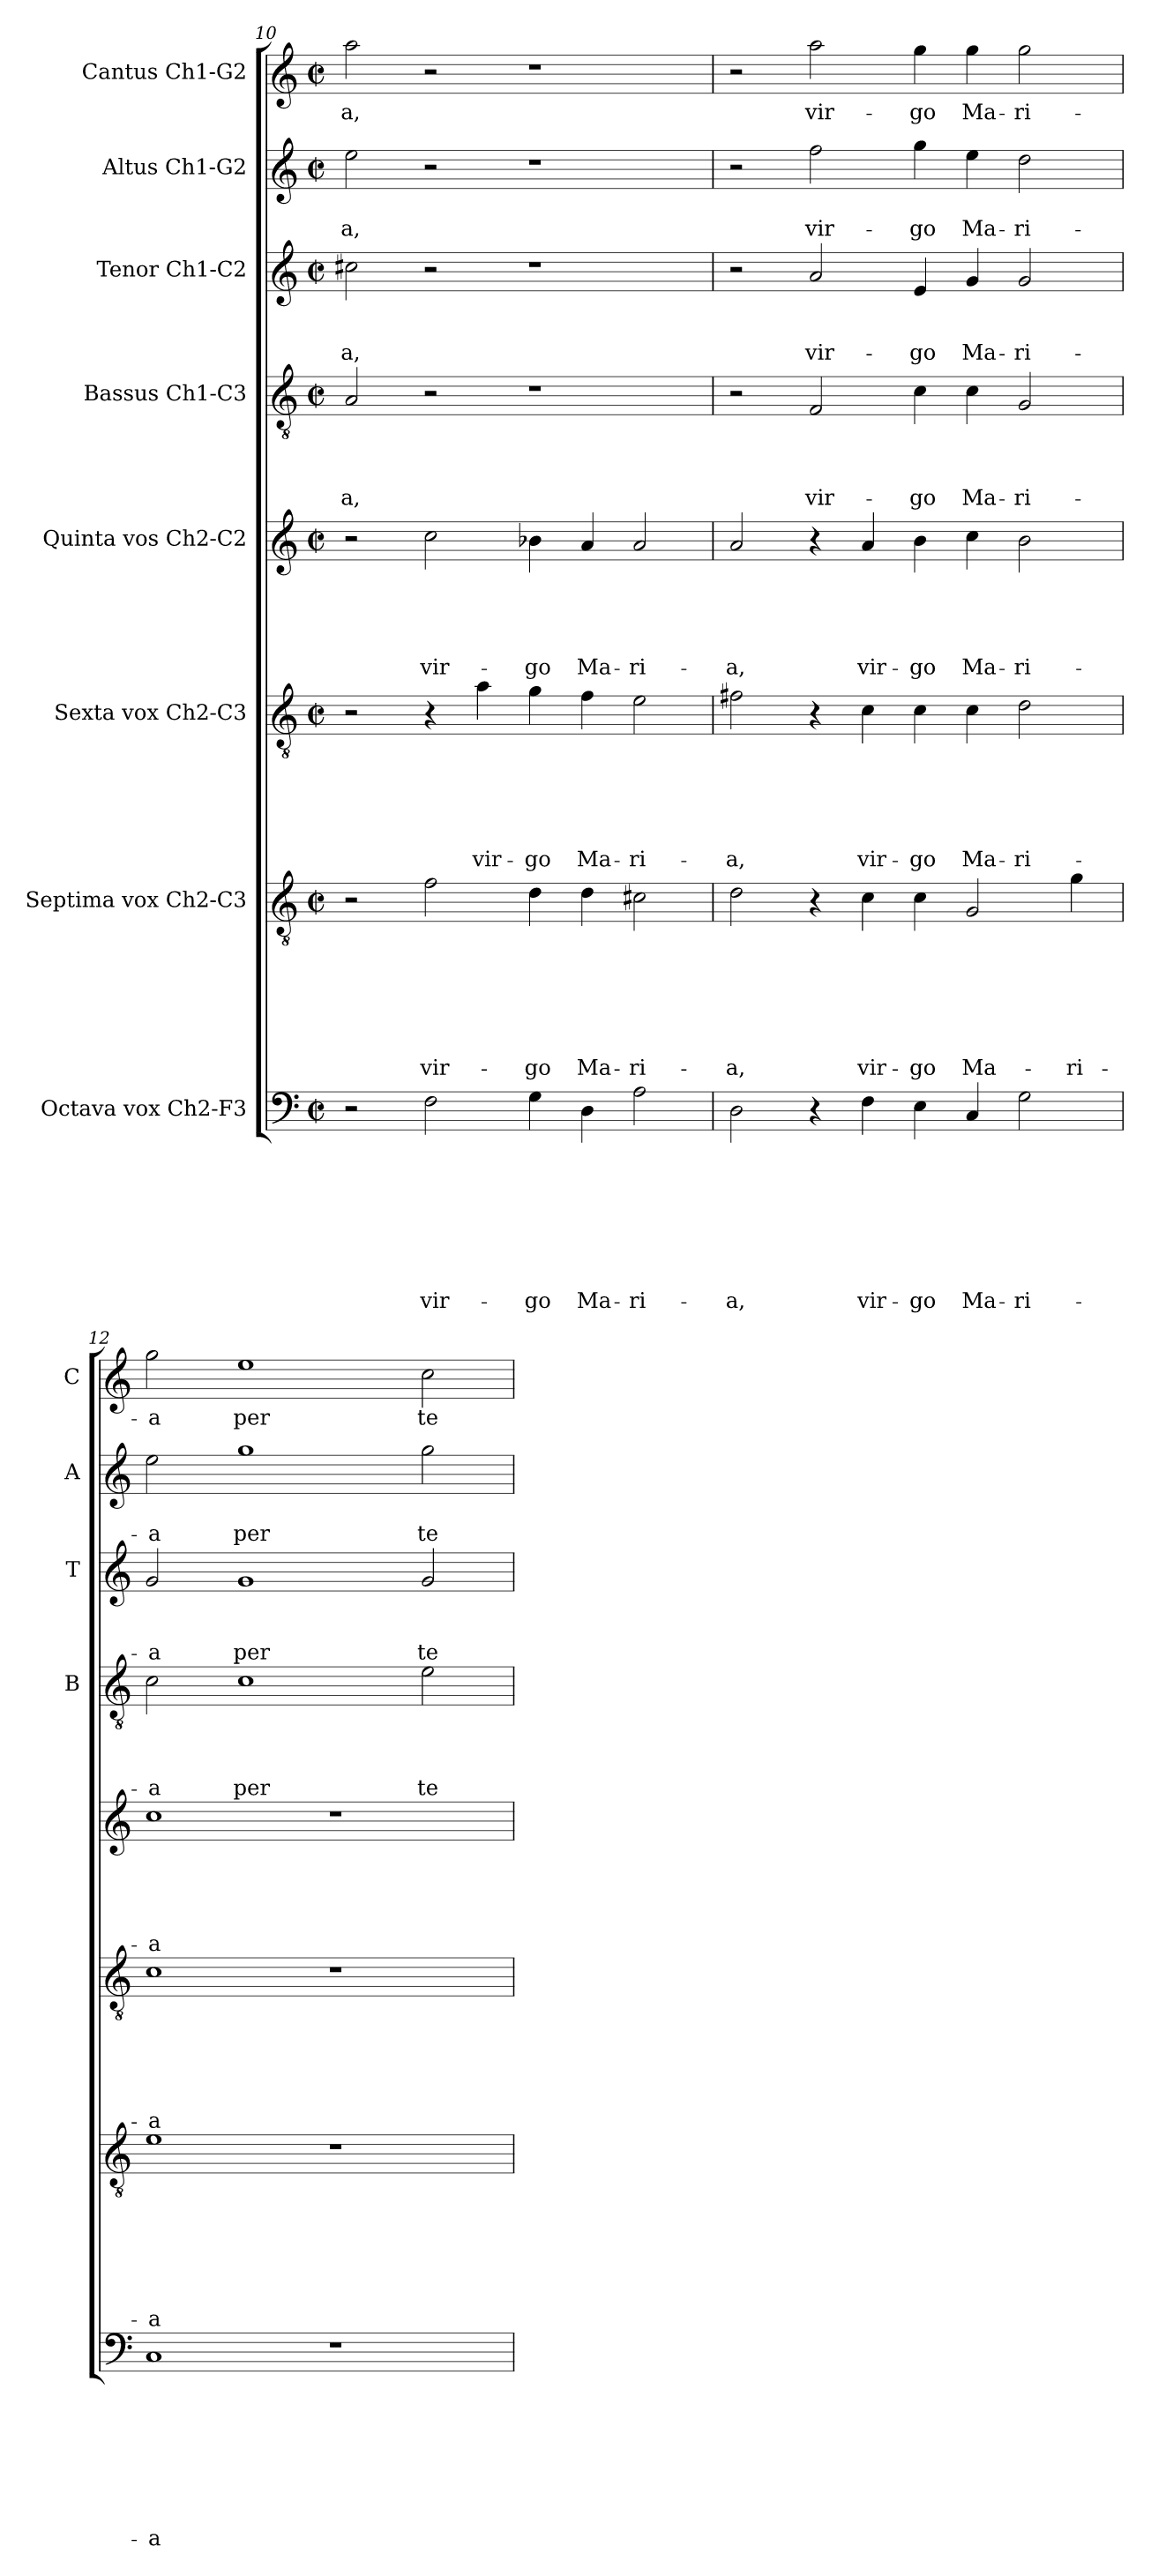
**kern	**text	**text	**text	**text	**text	**text	**text	**text	**kern	**text	**text	**text	**text	**text	**text	**text	**kern	**text	**text	**text	**text	**text	**text	**kern	**text	**text	**text	**text	**text	**kern	**text	**text	**text	**text	**kern	**text	**text	**text	**kern	**text	**text	**kern	**text
*part8	*part8	*part8	*part8	*part8	*part8	*part8	*part8	*part8	*part7	*part7	*part7	*part7	*part7	*part7	*part7	*part7	*part6	*part6	*part6	*part6	*part6	*part6	*part6	*part5	*part5	*part5	*part5	*part5	*part5	*part4	*part4	*part4	*part4	*part4	*part3	*part3	*part3	*part3	*part2	*part2	*part2	*part1	*part1
*staff8	*staff8	*staff8	*staff8	*staff8	*staff8	*staff8	*staff8	*staff8	*staff7	*staff7	*staff7	*staff7	*staff7	*staff7	*staff7	*staff7	*staff6	*staff6	*staff6	*staff6	*staff6	*staff6	*staff6	*staff5	*staff5	*staff5	*staff5	*staff5	*staff5	*staff4	*staff4	*staff4	*staff4	*staff4	*staff3	*staff3	*staff3	*staff3	*staff2	*staff2	*staff2	*staff1	*staff1
*I"Octava vox Ch2-F3	*	*	*	*	*	*	*	*	*I"Septima vox Ch2-C3	*	*	*	*	*	*	*	*I"Sexta vox Ch2-C3	*	*	*	*	*	*	*I"Quinta vos Ch2-C2	*	*	*	*	*	*I"Bassus Ch1-C3	*	*	*	*	*I"Tenor Ch1-C2	*	*	*	*I"Altus Ch1-G2	*	*	*I"Cantus Ch1-G2	*
*	*	*	*	*	*	*	*	*	*	*	*	*	*	*	*	*	*	*	*	*	*	*	*	*	*	*	*	*	*	*I'B	*	*	*	*	*I'T	*	*	*	*I'A	*	*	*I'C	*
*clefF4	*	*	*	*	*	*	*	*	*clefGv2	*	*	*	*	*	*	*	*clefGv2	*	*	*	*	*	*	*clefG2	*	*	*	*	*	*clefGv2	*	*	*	*	*clefG2	*	*	*	*clefG2	*	*	*clefG2	*
*k[]	*	*	*	*	*	*	*	*	*k[]	*	*	*	*	*	*	*	*k[]	*	*	*	*	*	*	*k[]	*	*	*	*	*	*k[]	*	*	*	*	*k[]	*	*	*	*k[]	*	*	*k[]	*
*C:	*	*	*	*	*	*	*	*	*C:	*	*	*	*	*	*	*	*C:	*	*	*	*	*	*	*C:	*	*	*	*	*	*C:	*	*	*	*	*C:	*	*	*	*C:	*	*	*C:	*
*M2/2	*	*	*	*	*	*	*	*	*M2/2	*	*	*	*	*	*	*	*M2/2	*	*	*	*	*	*	*M2/2	*	*	*	*	*	*M2/2	*	*	*	*	*M2/2	*	*	*	*M2/2	*	*	*M2/2	*
*met(c|)	*	*	*	*	*	*	*	*	*met(c|)	*	*	*	*	*	*	*	*met(c|)	*	*	*	*	*	*	*met(c|)	*	*	*	*	*	*met(c|)	*	*	*	*	*met(c|)	*	*	*	*met(c|)	*	*	*met(c|)	*
=10	=10	=10	=10	=10	=10	=10	=10	=10	=10	=10	=10	=10	=10	=10	=10	=10	=10	=10	=10	=10	=10	=10	=10	=10	=10	=10	=10	=10	=10	=10	=10	=10	=10	=10	=10	=10	=10	=10	=10	=10	=10	=10	=10
!	!	!	!	!	!	!	!	!	!	!	!	!	!	!	!	!	!	!	!	!	!	!	!	!	!	!	!	!	!	!	!	!	!	!LO:LY:b	!	!	!	!LO:LY:b	!	!	!LO:LY:b	!	!LO:LY:b
2r	.	.	.	.	.	.	.	.	2r	.	.	.	.	.	.	.	2r	.	.	.	.	.	.	2r	.	.	.	.	.	2A/	.	.	.	-a,	2cc#X\	.	.	-a,	2ee\	.	-a,	2aa\	-a,
!	!	!	!	!	!	!	!	!LO:LY:b	!	!	!	!	!	!	!	!LO:LY:b	!	!	!	!	!	!	!	!	!	!	!	!	!LO:LY:b	!	!	!	!	!	!	!	!	!	!	!	!	!	!
2F\	.	.	.	.	.	.	.	vir-	2f\	.	.	.	.	.	.	vir-	4r	.	.	.	.	.	.	2cc\	.	.	.	.	vir-	2r	.	.	.	.	2r	.	.	.	2r	.	.	2r	.
!	!	!	!	!	!	!	!	!	!	!	!	!	!	!	!	!	!	!	!	!	!	!	!LO:LY:b	!	!	!	!	!	!	!	!	!	!	!	!	!	!	!	!	!	!	!	!
.	.	.	.	.	.	.	.	.	.	.	.	.	.	.	.	.	4a\	.	.	.	.	.	vir-	.	.	.	.	.	.	.	.	.	.	.	.	.	.	.	.	.	.	.	.
!	!	!	!	!	!	!	!	!LO:LY:b	!	!	!	!	!	!	!	!LO:LY:b	!	!	!	!	!	!	!LO:LY:b	!	!	!	!	!	!LO:LY:b	!	!	!	!	!	!	!	!	!	!	!	!	!	!
4G\	.	.	.	.	.	.	.	-go	4d\	.	.	.	.	.	.	-go	4g\	.	.	.	.	.	-go	4b-X\	.	.	.	.	-go	1r	.	.	.	.	1r	.	.	.	1r	.	.	1r	.
!	!	!	!	!	!	!	!	!LO:LY:b	!	!	!	!	!	!	!	!LO:LY:b	!	!	!	!	!	!	!LO:LY:b	!	!	!	!	!	!LO:LY:b	!	!	!	!	!	!	!	!	!	!	!	!	!	!
4D\	.	.	.	.	.	.	.	Ma-	4d\	.	.	.	.	.	.	Ma-	4f\	.	.	.	.	.	Ma-	4a/	.	.	.	.	Ma-	.	.	.	.	.	.	.	.	.	.	.	.	.	.
!	!	!	!	!	!	!	!	!LO:LY:b	!	!	!	!	!	!	!	!LO:LY:b	!	!	!	!	!	!	!LO:LY:b	!	!	!	!	!	!LO:LY:b	!	!	!	!	!	!	!	!	!	!	!	!	!	!
2A\	.	.	.	.	.	.	.	-ri-	2c#X\	.	.	.	.	.	.	-ri-	2e\	.	.	.	.	.	-ri-	2a/	.	.	.	.	-ri-	.	.	.	.	.	.	.	.	.	.	.	.	.	.
!!LO:PB:g=z
=11	=11	=11	=11	=11	=11	=11	=11	=11	=11	=11	=11	=11	=11	=11	=11	=11	=11	=11	=11	=11	=11	=11	=11	=11	=11	=11	=11	=11	=11	=11	=11	=11	=11	=11	=11	=11	=11	=11	=11	=11	=11	=11	=11
!	!	!	!	!	!	!	!	!LO:LY:b	!	!	!	!	!	!	!	!LO:LY:b	!	!	!	!	!	!	!LO:LY:b	!	!	!	!	!	!LO:LY:b	!	!	!	!	!	!	!	!	!	!	!	!	!	!
2D\	.	.	.	.	.	.	.	-a,	2d\	.	.	.	.	.	.	-a,	2f#X\	.	.	.	.	.	-a,	2a/	.	.	.	.	-a,	2r	.	.	.	.	2r	.	.	.	2r	.	.	2r	.
!	!	!	!	!	!	!	!	!	!	!	!	!	!	!	!	!	!	!	!	!	!	!	!	!	!	!	!	!	!	!	!	!	!	!LO:LY:b	!	!	!	!LO:LY:b	!	!	!LO:LY:b	!	!LO:LY:b
4r	.	.	.	.	.	.	.	.	4r	.	.	.	.	.	.	.	4r	.	.	.	.	.	.	4r	.	.	.	.	.	2F/	.	.	.	vir-	2a/	.	.	vir-	2ff\	.	vir-	2aa\	vir-
!	!	!	!	!	!	!	!	!LO:LY:b	!	!	!	!	!	!	!	!LO:LY:b	!	!	!	!	!	!	!LO:LY:b	!	!	!	!	!	!LO:LY:b	!	!	!	!	!	!	!	!	!	!	!	!	!	!
4F\	.	.	.	.	.	.	.	vir-	4c\	.	.	.	.	.	.	vir-	4c\	.	.	.	.	.	vir-	4a/	.	.	.	.	vir-	.	.	.	.	.	.	.	.	.	.	.	.	.	.
!	!	!	!	!	!	!	!	!LO:LY:b	!	!	!	!	!	!	!	!LO:LY:b	!	!	!	!	!	!	!LO:LY:b	!	!	!	!	!	!LO:LY:b	!	!	!	!	!LO:LY:b	!	!	!	!LO:LY:b	!	!	!LO:LY:b	!	!LO:LY:b
4E\	.	.	.	.	.	.	.	-go	4c\	.	.	.	.	.	.	-go	4c\	.	.	.	.	.	-go	4b\	.	.	.	.	-go	4c\	.	.	.	-go	4e/	.	.	-go	4gg\	.	-go	4gg\	-go
!	!	!	!	!	!	!	!	!LO:LY:b	!	!	!	!	!	!	!	!LO:LY:b	!	!	!	!	!	!	!LO:LY:b	!	!	!	!	!	!LO:LY:b	!	!	!	!	!LO:LY:b	!	!	!	!LO:LY:b	!	!	!LO:LY:b	!	!LO:LY:b
4C/	.	.	.	.	.	.	.	Ma-	2G/	.	.	.	.	.	.	Ma-	4c\	.	.	.	.	.	Ma-	4cc\	.	.	.	.	Ma-	4c\	.	.	.	Ma-	4g/	.	.	Ma-	4ee\	.	Ma-	4gg\	Ma-
!	!	!	!	!	!	!	!	!LO:LY:b	!	!	!	!	!	!	!	!	!	!	!	!	!	!	!LO:LY:b	!	!	!	!	!	!LO:LY:b	!	!	!	!	!LO:LY:b	!	!	!	!LO:LY:b	!	!	!LO:LY:b	!	!LO:LY:b
2G\	.	.	.	.	.	.	.	-ri-	.	.	.	.	.	.	.	.	2d\	.	.	.	.	.	-ri-	2b\	.	.	.	.	-ri-	2G/	.	.	.	-ri-	2g/	.	.	-ri-	2dd\	.	-ri-	2gg\	-ri-
!	!	!	!	!	!	!	!	!	!	!	!	!	!	!	!	!LO:LY:b	!	!	!	!	!	!	!	!	!	!	!	!	!	!	!	!	!	!	!	!	!	!	!	!	!	!	!
.	.	.	.	.	.	.	.	.	4g\	.	.	.	.	.	.	-ri-	.	.	.	.	.	.	.	.	.	.	.	.	.	.	.	.	.	.	.	.	.	.	.	.	.	.	.
=12	=12	=12	=12	=12	=12	=12	=12	=12	=12	=12	=12	=12	=12	=12	=12	=12	=12	=12	=12	=12	=12	=12	=12	=12	=12	=12	=12	=12	=12	=12	=12	=12	=12	=12	=12	=12	=12	=12	=12	=12	=12	=12	=12
!	!	!	!	!	!	!	!	!LO:LY:b	!	!	!	!	!	!	!	!LO:LY:b	!	!	!	!	!	!	!LO:LY:b	!	!	!	!	!	!LO:LY:b	!	!	!	!	!LO:LY:b	!	!	!	!LO:LY:b	!	!	!LO:LY:b	!	!LO:LY:b
1C	.	.	.	.	.	.	.	-a	1e	.	.	.	.	.	.	-a	1c	.	.	.	.	.	-a	1cc	.	.	.	.	-a	2c\	.	.	.	-a	2g/	.	.	-a	2ee\	.	-a	2gg\	-a
!	!	!	!	!	!	!	!	!	!	!	!	!	!	!	!	!	!	!	!	!	!	!	!	!	!	!	!	!	!	!	!	!	!	!LO:LY:b	!	!	!	!LO:LY:b	!	!	!LO:LY:b	!	!LO:LY:b
.	.	.	.	.	.	.	.	.	.	.	.	.	.	.	.	.	.	.	.	.	.	.	.	.	.	.	.	.	.	1c	.	.	.	per	1g	.	.	per	1gg	.	per	1ee	per
1r	.	.	.	.	.	.	.	.	1r	.	.	.	.	.	.	.	1r	.	.	.	.	.	.	1r	.	.	.	.	.	.	.	.	.	.	.	.	.	.	.	.	.	.	.
!	!	!	!	!	!	!	!	!	!	!	!	!	!	!	!	!	!	!	!	!	!	!	!	!	!	!	!	!	!	!	!	!	!	!LO:LY:b	!	!	!	!LO:LY:b	!	!	!LO:LY:b	!	!LO:LY:b
.	.	.	.	.	.	.	.	.	.	.	.	.	.	.	.	.	.	.	.	.	.	.	.	.	.	.	.	.	.	2e\	.	.	.	te	2g/	.	.	te	2gg\	.	te	2cc\	te
=	=	=	=	=	=	=	=	=	=	=	=	=	=	=	=	=	=	=	=	=	=	=	=	=	=	=	=	=	=	=	=	=	=	=	=	=	=	=	=	=	=	=	=
*-	*-	*-	*-	*-	*-	*-	*-	*-	*-	*-	*-	*-	*-	*-	*-	*-	*-	*-	*-	*-	*-	*-	*-	*-	*-	*-	*-	*-	*-	*-	*-	*-	*-	*-	*-	*-	*-	*-	*-	*-	*-	*-	*-
